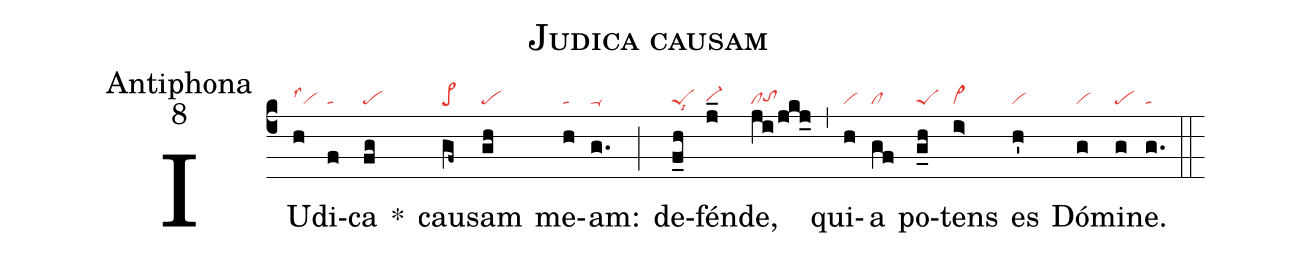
name: Judica causam;
office-part: Antiphona;
mode: 8;
nabc-lines: 1;
%%
(c4)
IU(h|vilss1)di(f|ta)ca(fg|pe) *()
cau(gf~|pe>)sam(gh|pe) me(h|ta)am:(g.|ta-) (;)
de(f_h|peSlsi8)fén(j_|vi-hg)de,(ji/jkj_|cltohg) (,)
qui(h|vi)a(gf|cl) po(g_h|peS)tens(i>|vi>) es(h'|vi) Dó(g|vi)mi(g|pe)ne.(g.|ta) (::)
